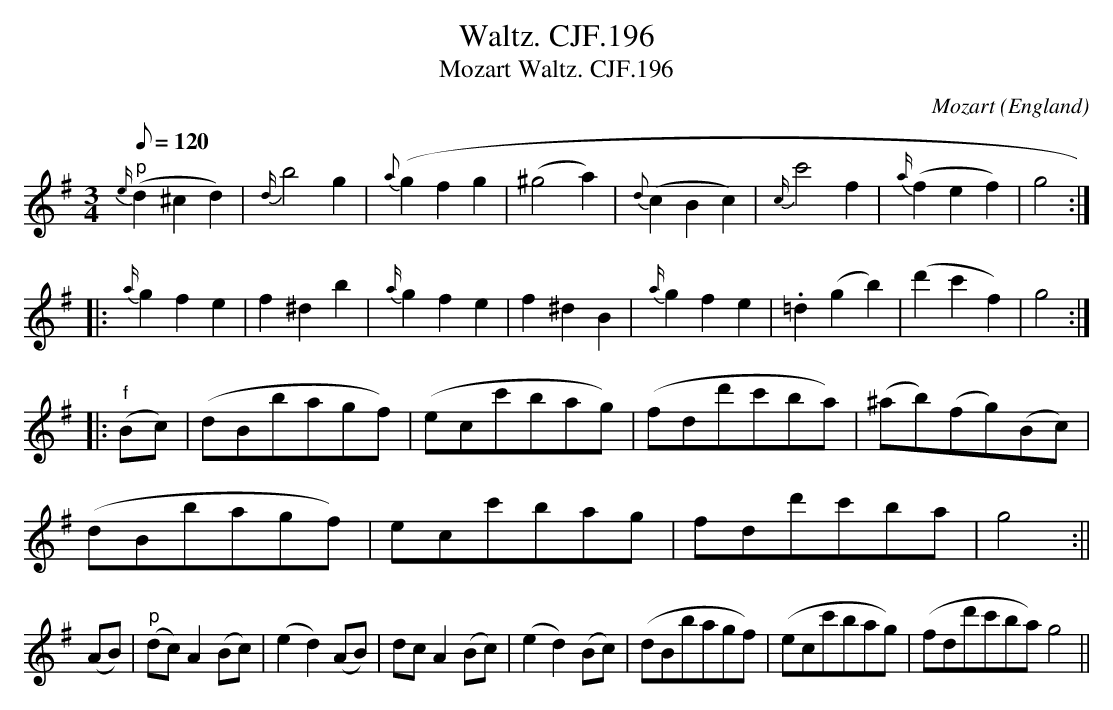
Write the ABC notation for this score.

X:1
T:Waltz. CJF.196
T:Mozart Waltz. CJF.196
M:3/4
L:1/8
Q:120
C:Mozart
O:England
K:G
"p"{e/}(d2^c2d2)|{d/}b4g2|{a}(g2f2g2|(^g4a2)|{d}(c2B2c2)|{c/}c'4f2|\
{a/}(f2e2f2)|g4:||:!{a/}g2f2e2|f2^d2b2|{a/}g2f2e2|f2^d2B2|
{a/}g2f2e2|.=d2(g2b2)|(d'2c'2f2)|g4:||:!"f"(Bc)|(dBbagf)|(ecc'bag)|\
(fdd'c'ba)|(^ab)(fg)(Bc)|!(dBbagf)|ecc'bag|
fdd'c'ba|g4:||!(AB)|"p"(dc)A2(Bc)|(e2d2)(AB)|dcA2(Bc)|\
(e2d2)(Bc)|(dBbagf)|(ecc'bag)|(fdd'c'ba)g4||
